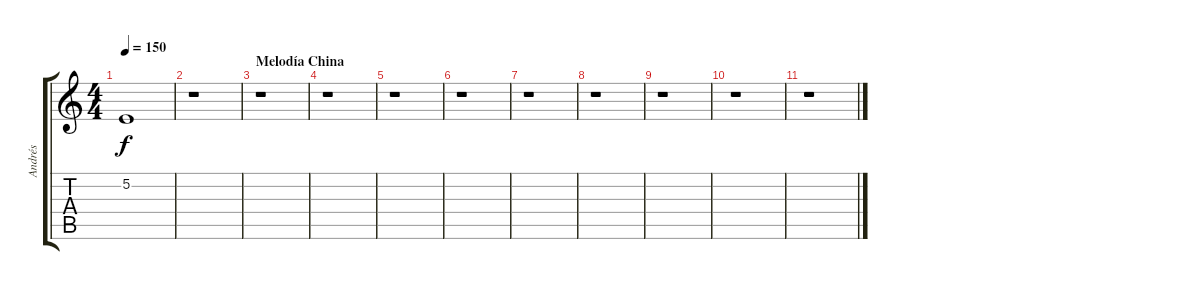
\track ("Andrés" "Andrés") {instrument voiceoohs}
\staff {score tabs}
\tuning (E4 B3 G3 D3 A2 E2) {hide}
\ts (4 4)
\tempo 150
\clef g2
\ks c
5.2.1{dy f} |
r.1 |
\section ("" "Melodía China")
r.1 |
r.1 |
r.1 |
r.1 |
r.1 |
r.1 |
r.1 |
r.1 |
r.1
